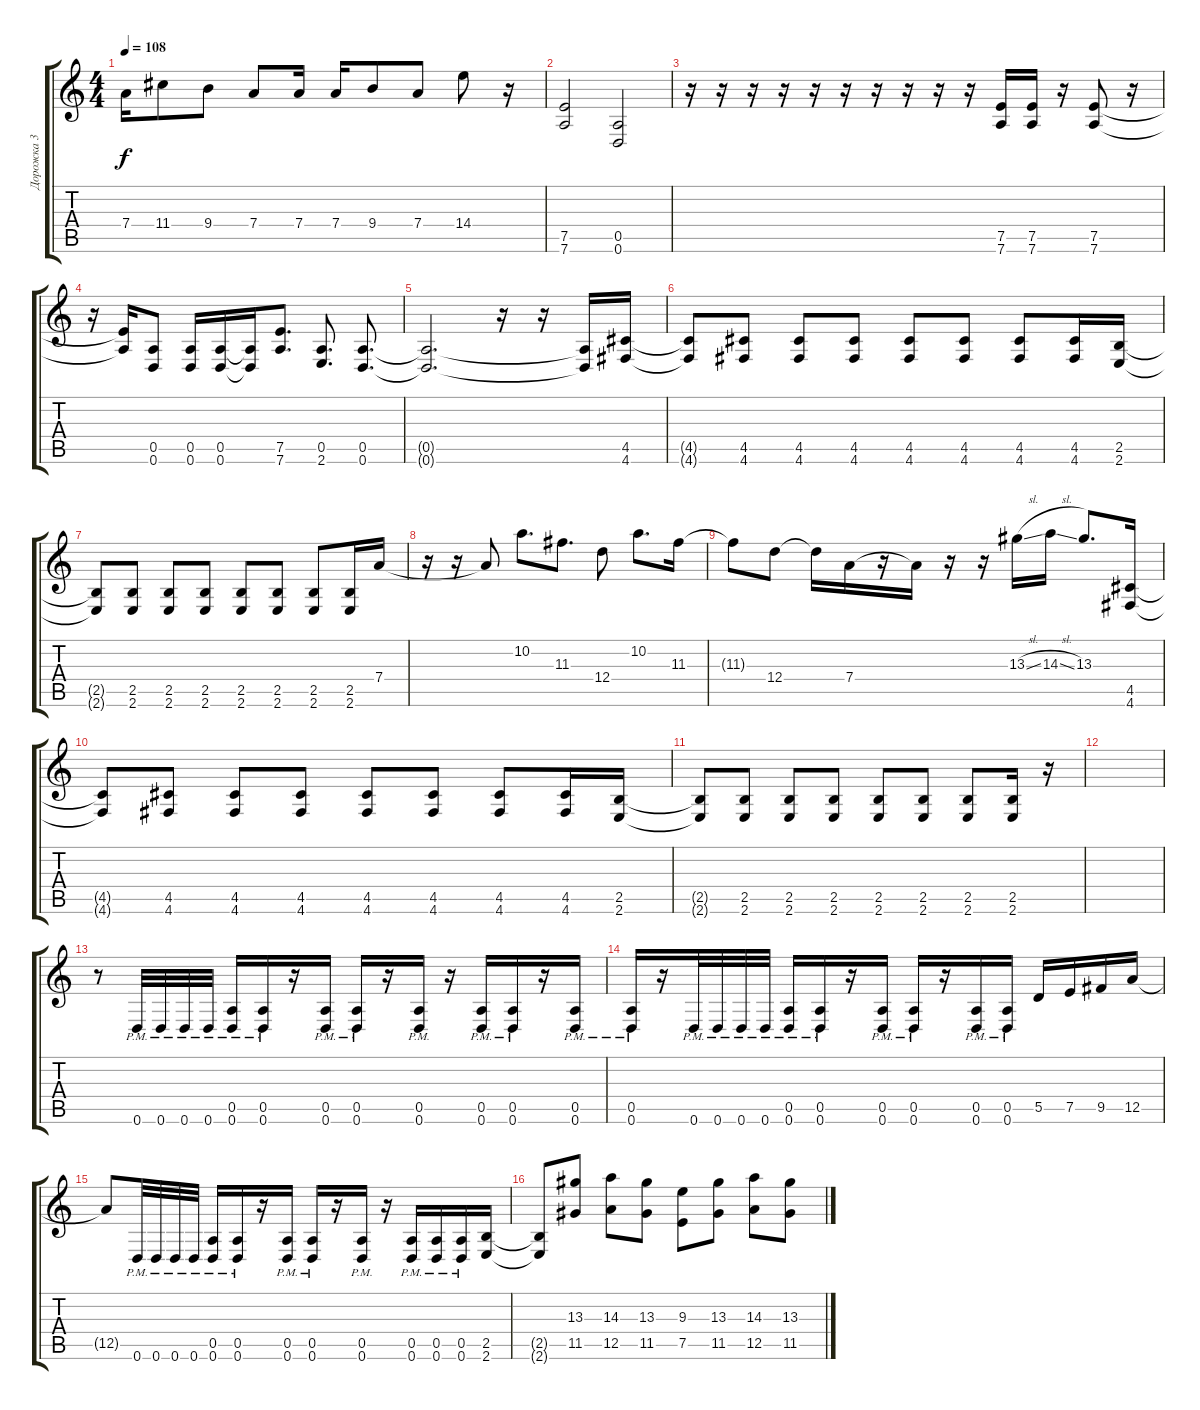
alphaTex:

\track ("Дорожка 3" "Дорожка 3") {instrument overdrivenguitar}
\staff {score tabs}
\tuning (E4 B3 G3 D3 A2 D2) {hide}
\ts (4 4)
\tempo 108
\clef g2
\ks c
7.4.16{dy f} 11.4.8 9.4.8 7.4.8 7.4.16 7.4.16 9.4.8 7.4.8 14.4.8 r.16 |
(7.5 7.6).2 (0.5 0.6).2 |
r.16 r.16 r.16 r.16 r.16 r.16 r.16 r.16 r.16 r.16 (7.5 7.6).16 (7.5 7.6).16 r.16 (7.5 7.6).8 r.16 |
r.16 (7.5{t} 7.6{t}).16 (0.5 0.6).8 (0.5 0.6).16 (0.5 0.6).16 (0.5{t} 0.6{t}).16 (7.5 7.6).8{d} (0.5 2.6).8{d} (0.5 0.6).8{d} |
(0.5{t} 0.6{t}).2{d} r.16 r.16 (0.5{t} 0.6{t}).16 (4.5 4.6).16 |
(4.5{t} 4.6{t}).8 (4.5 4.6).8 (4.5 4.6).8 (4.5 4.6).8 (4.5 4.6).8 (4.5 4.6).8 (4.5 4.6).8 (4.5 4.6).16 (2.5 2.6).16 |
(2.5{t} 2.6{t}).8 (2.5 2.6).8 (2.5 2.6).8 (2.5 2.6).8 (2.5 2.6).8 (2.5 2.6).8 (2.5 2.6).8 (2.5 2.6).16 7.4.16 |
r.16 r.16 7.4{t}.8 10.2.8{d} 11.3.8{d} 12.4.8 10.2.8{d} 11.3.16 |
11.3{t}.8 12.4.8 12.4{t}.16 7.4.16 r.16 7.4{t}.16 r.16 r.16 13.3{sl}.16 14.3{sl}.16 13.3.8{d} (4.5 4.6).16 |
(4.5{t} 4.6{t}).8 (4.5 4.6).8 (4.5 4.6).8 (4.5 4.6).8 (4.5 4.6).8 (4.5 4.6).8 (4.5 4.6).8 (4.5 4.6).16 (2.5 2.6).16 |
(2.5{t} 2.6{t}).8 (2.5 2.6).8 (2.5 2.6).8 (2.5 2.6).8 (2.5 2.6).8 (2.5 2.6).8 (2.5 2.6).8 (2.5 2.6).16 r.16 |
|
r.8 0.6{pm}.32 0.6{pm}.32 0.6{pm}.32 0.6{pm}.32 (0.5{pm} 0.6{pm}).16 (0.5{pm} 0.6{pm}).16 r.16 (0.5{pm} 0.6{pm}).16 (0.5{pm} 0.6{pm}).16 r.16 (0.5{pm} 0.6{pm}).16 r.16 (0.5{pm} 0.6{pm}).16 (0.5{pm} 0.6{pm}).16 r.16 (0.5{pm} 0.6{pm}).16 |
(0.5{pm} 0.6{pm}).16 r.16 0.6{pm}.32 0.6{pm}.32 0.6{pm}.32 0.6{pm}.32 (0.5{pm} 0.6{pm}).16 (0.5{pm} 0.6{pm}).16 r.16 (0.5{pm} 0.6{pm}).16 (0.5{pm} 0.6{pm}).16 r.16 (0.5{pm} 0.6{pm}).16 (0.5{pm} 0.6{pm}).16 5.5.16 7.5.16 9.5.16 12.5.16 |
12.5{t}.8 0.6{pm}.32 0.6{pm}.32 0.6{pm}.32 0.6{pm}.32 (0.5{pm} 0.6{pm}).16 (0.5{pm} 0.6{pm}).16 r.16 (0.5{pm} 0.6{pm}).16 (0.5{pm} 0.6{pm}).16 r.16 (0.5{pm} 0.6{pm}).16 r.16 (0.5{pm} 0.6{pm}).16 (0.5{pm} 0.6{pm}).16 (0.5{pm} 0.6{pm}).16 (2.5 2.6).16 |
(2.5{t} 2.6{t}).8 (13.3 11.5).8 (14.3 12.5).8 (13.3 11.5).8 (9.3 7.5).8 (13.3 11.5).8 (14.3 12.5).8 (13.3 11.5).8
